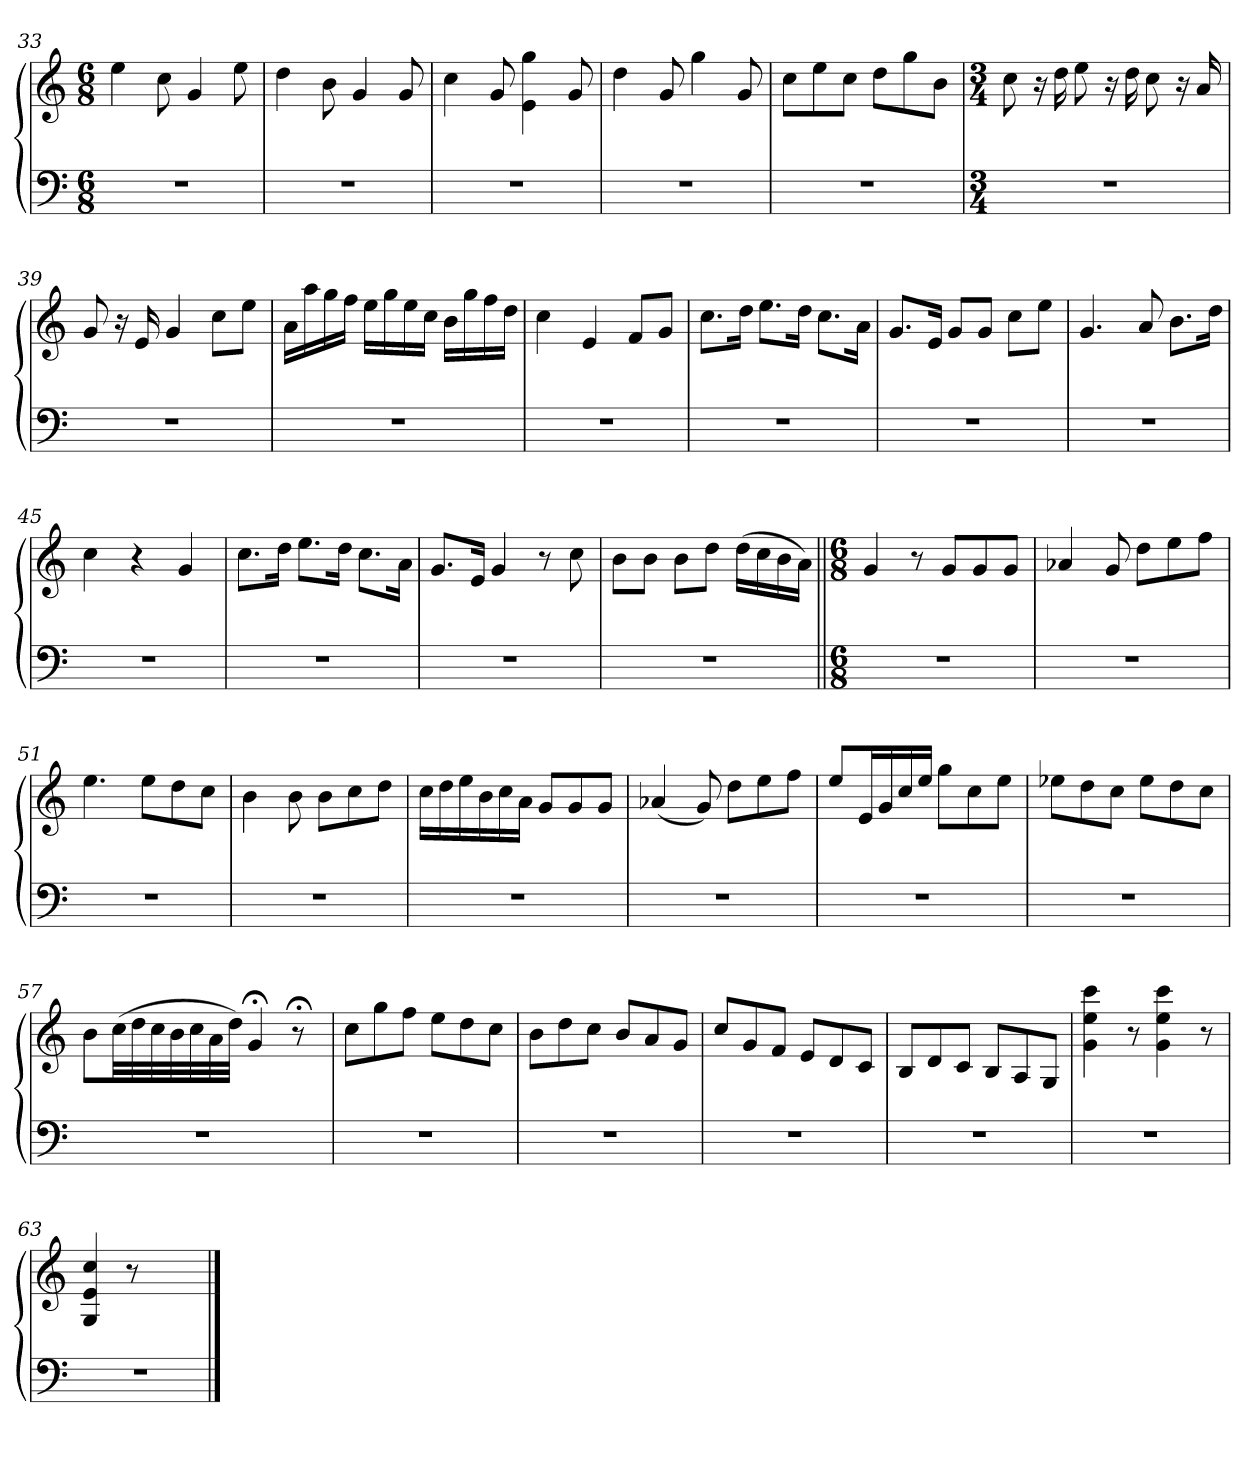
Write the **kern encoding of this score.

**kern	**kern
*part1	*part1
*staff2	*staff1
*clefF4	*clefG2
*k[]	*k[]
*M6/8	*M6/8
=33	=33
2.r	4ee\
.	8cc\
.	4g/
.	8ee\
=34	=34
2.r	4dd\
.	8b\
.	4g/
.	8g/
=35	=35
2.r	4cc\
.	8g/
.	4e\ 4gg\
.	8g/
!!LO:PB:g=z
=36	=36
2.r	4dd\
.	8g/
.	4gg\
.	8g/
=37	=37
2.r	8cc\L
.	8ee\
.	8cc\J
.	8dd\L
.	8gg\
.	8b\J
=38	=38
*M3/4	*M3/4
2.r	8cc\
.	16r
.	16dd\
.	8ee\
.	16r
.	16dd\
.	8cc\
.	16r
.	16a/
=39	=39
2.r	8g/
.	16r
.	16e/
.	4g/
.	8cc\L
.	8ee\J
=40	=40
2.r	16a\LL
.	16aa\
.	16gg\
.	16ff\JJ
.	16ee\LL
.	16gg\
.	16ee\
.	16cc\JJ
.	16b\LL
.	16gg\
.	16ff\
.	16dd\JJ
!!LO:LB:g=z
=41	=41
2.r	4cc\
.	4e/
.	8f/L
.	8g/J
=42	=42
2.r	8.cc\L
.	16dd\Jk
.	8.ee\L
.	16dd\Jk
.	8.cc\L
.	16a\Jk
=43	=43
2.r	8.g/L
.	16e/Jk
.	8g/L
.	8g/J
.	8cc\L
.	8ee\J
=44	=44
2.r	4.g/
.	8a/
.	8.b\L
.	16dd\Jk
=45	=45
2.r	4cc\
.	4r
.	4g/
=46	=46
2.r	8.cc\L
.	16dd\Jk
.	8.ee\L
.	16dd\Jk
.	8.cc\L
.	16a\Jk
!!LO:LB:g=z
=47	=47
2.r	8.g/L
.	16e/Jk
.	4g/
.	8r
.	8cc\
=48	=48
2.r	8b\L
.	8b\J
.	8b\L
.	8dd\J
.	(>16dd\LL
.	16cc\
.	16b\
.	16a\JJ)
=49||	=49||
*M6/8	*M6/8
2.r	4g/
.	8r
.	8g/L
.	8g/
.	8g/J
=50	=50
2.r	4a-X/
.	8g/
.	8dd\L
.	8ee\
.	8ff\J
=51	=51
2.r	4.ee\
.	8ee\L
.	8dd\
.	8cc\J
=52	=52
2.r	4b\
.	8b\
.	8b\L
.	8cc\
.	8dd\J
!!LO:LB:g=z
=53	=53
2.r	16cc\LL
.	16dd\
.	16ee\
.	16b\
.	16cc\
.	16a\JJ
.	8g/L
.	8g/
.	8g/J
=54	=54
2.r	(<4a-X/
.	8g/)
.	8dd\L
.	8ee\
.	8ff\J
=55	=55
2.r	8ee/L
.	16e/L
.	16g/
.	16cc/
.	16ee/JJ
.	8gg\L
.	8cc\
.	8ee\J
=56	=56
2.r	8ee-X\L
.	8dd\
.	8cc\J
.	8ee-\L
.	8dd\
.	8cc\J
=57	=57
2.r	8b\L
.	(>32cc\LL
.	32dd\
.	32cc\
.	32b\
.	32cc\
.	32a\
.	32dd\JJJ)
.	4g;</
.	8r;<
.	32ryy
!!LO:LB:g=z
=58	=58
2.r	8cc\L
.	8gg\
.	8ff\J
.	8ee\L
.	8dd\
.	8cc\J
=59	=59
2.r	8b\L
.	8dd\
.	8cc\J
.	8b/L
.	8a/
.	8g/J
=60	=60
2.r	8cc/L
.	8g/
.	8f/J
.	8e/L
.	8d/
.	8c/J
=61	=61
2.r	8B/L
.	8d/
.	8c/J
.	8B/L
.	8A/
.	8G/J
=62	=62
2.r	4g\ 4ee\ 4ccc\
.	8r
.	4g\ 4ee\ 4ccc\
.	8r
=63	=63
2.r	4G/ 4e/ 4cc/
.	8r
.	4.ryy
==	==
*-	*-
